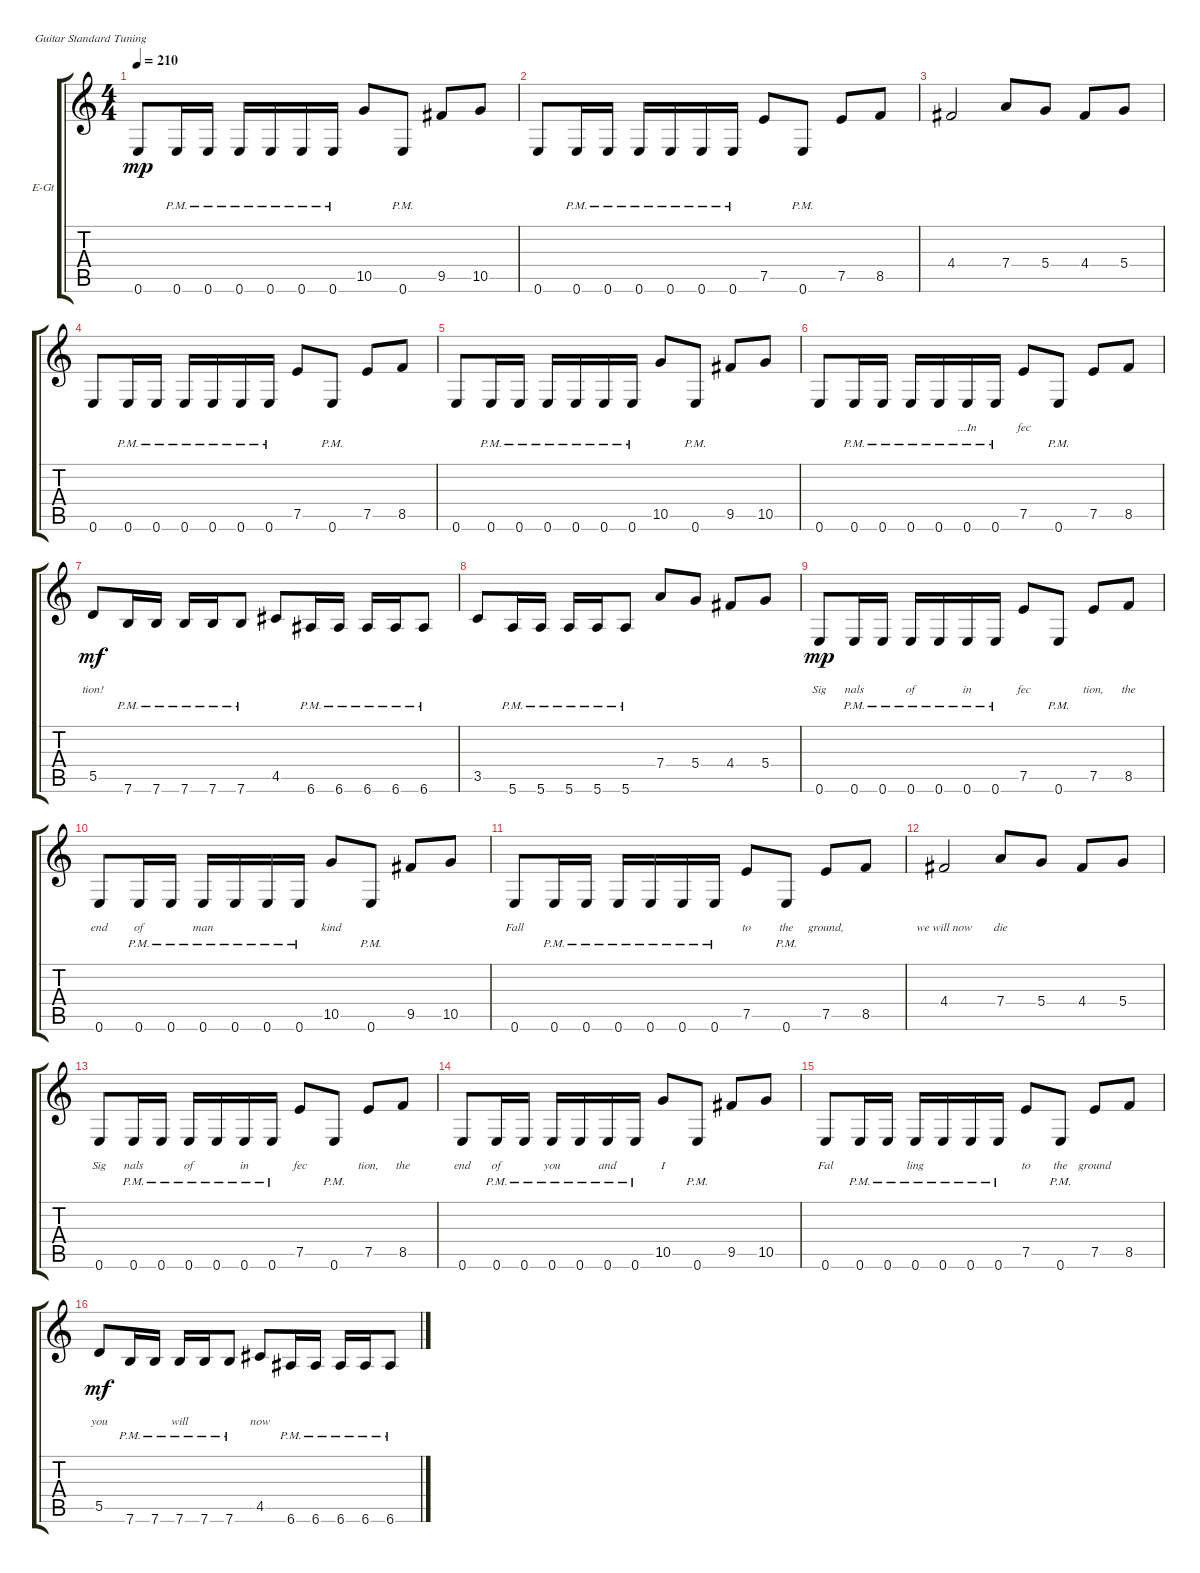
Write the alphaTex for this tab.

\bracketExtendMode groupsimilarinstruments
\firstSystemTrackNameOrientation horizontal
\otherSystemsTrackNameOrientation horizontal
\track ("Electric Guitar 2" "E-Gt") {instrument distortionguitar}
\staff {score tabs}
\tuning (E4 B3 G3 D3 A2 E2)
\ts (4 4)
\tempo 210
\clef g2
\ks c
0.6.8{lyrics (0 "") lyrics (1 "") lyrics (2 "") lyrics (3 "") lyrics (4 "") dy mp} 0.6{pm}.16{lyrics (0 "") lyrics (1 "") lyrics (2 "") lyrics (3 "") lyrics (4 "")} 0.6{pm}.16{lyrics (0 "") lyrics (1 "") lyrics (2 "") lyrics (3 "") lyrics (4 "")} 0.6{pm}.16 0.6{pm}.16 0.6{pm}.16 0.6{pm}.16 10.5.8 0.6{pm}.8 9.5.8 10.5.8 |
0.6.8{lyrics (0 "") lyrics (1 "") lyrics (2 "") lyrics (3 "") lyrics (4 "")} 0.6{pm}.16{lyrics (0 "") lyrics (1 "") lyrics (2 "") lyrics (3 "") lyrics (4 "")} 0.6{pm}.16{lyrics (0 "") lyrics (1 "") lyrics (2 "") lyrics (3 "") lyrics (4 "")} 0.6{pm}.16 0.6{pm}.16 0.6{pm}.16 0.6{pm}.16 7.5.8 0.6{pm}.8 7.5.8 8.5.8 |
4.4.2{lyrics (0 "") lyrics (1 "") lyrics (2 "") lyrics (3 "") lyrics (4 "")} 7.4.8{lyrics (0 "") lyrics (1 "") lyrics (2 "") lyrics (3 "") lyrics (4 "")} 5.4.8{lyrics (0 "") lyrics (1 "") lyrics (2 "") lyrics (3 "") lyrics (4 "")} 4.4.8 5.4.8 |
0.6.8{lyrics (0 "") lyrics (1 "") lyrics (2 "") lyrics (3 "") lyrics (4 "")} 0.6{pm}.16{lyrics (0 "") lyrics (1 "") lyrics (2 "") lyrics (3 "") lyrics (4 "")} 0.6{pm}.16{lyrics (0 "") lyrics (1 "") lyrics (2 "") lyrics (3 "") lyrics (4 "")} 0.6{pm}.16 0.6{pm}.16 0.6{pm}.16 0.6{pm}.16 7.5.8 0.6{pm}.8 7.5.8 8.5.8 |
0.6.8{lyrics (0 "") lyrics (1 "") lyrics (2 "") lyrics (3 "") lyrics (4 "")} 0.6{pm}.16{lyrics (0 "") lyrics (1 "") lyrics (2 "") lyrics (3 "") lyrics (4 "")} 0.6{pm}.16{lyrics (0 "") lyrics (1 "") lyrics (2 "") lyrics (3 "") lyrics (4 "")} 0.6{pm}.16 0.6{pm}.16 0.6{pm}.16 0.6{pm}.16 10.5.8 0.6{pm}.8 9.5.8 10.5.8 |
0.6.8{lyrics (0 "") lyrics (1 "") lyrics (2 "") lyrics (3 "") lyrics (4 "")} 0.6{pm}.16{lyrics (0 "") lyrics (1 "") lyrics (2 "") lyrics (3 "") lyrics (4 "")} 0.6{pm}.16{lyrics (0 "") lyrics (1 "") lyrics (2 "") lyrics (3 "") lyrics (4 "")} 0.6{pm}.16{lyrics (0 "") lyrics (1 "") lyrics (2 "") lyrics (3 "") lyrics (4 "")} 0.6{pm}.16{lyrics (0 "") lyrics (1 "") lyrics (2 "") lyrics (3 "") lyrics (4 "")} 0.6{pm}.16{lyrics (0 "") lyrics (1 "") lyrics (2 "") lyrics (3 "...In") lyrics (4 "")} 0.6{pm}.16{lyrics (0 "") lyrics (1 "") lyrics (2 "") lyrics (3 "") lyrics (4 "")} 7.5.8{lyrics (0 "") lyrics (1 "") lyrics (2 "") lyrics (3 "fec") lyrics (4 "")} 0.6{pm}.8{lyrics (0 "") lyrics (1 "") lyrics (2 "") lyrics (3 "") lyrics (4 "")} 7.5.8{lyrics (0 "") lyrics (1 "") lyrics (2 "") lyrics (3 "") lyrics (4 "")} 8.5.8{lyrics (0 "") lyrics (1 "") lyrics (2 "") lyrics (3 "") lyrics (4 "")} |
5.5.8{lyrics (0 "") lyrics (1 "") lyrics (2 "") lyrics (3 "tion!") lyrics (4 "") dy mf} 7.6{pm}.16{lyrics (0 "") lyrics (1 "") lyrics (2 "") lyrics (3 "") lyrics (4 "")} 7.6{pm}.16{lyrics (0 "") lyrics (1 "") lyrics (2 "") lyrics (3 "") lyrics (4 "")} 7.6{pm}.16{lyrics (0 "") lyrics (1 "") lyrics (2 "") lyrics (3 "") lyrics (4 "")} 7.6{pm}.16{lyrics (0 "") lyrics (1 "") lyrics (2 "") lyrics (3 "") lyrics (4 "")} 7.6{pm}.8{lyrics (0 "") lyrics (1 "") lyrics (2 "") lyrics (3 "") lyrics (4 "")} 4.5.8{lyrics (0 "") lyrics (1 "") lyrics (2 "") lyrics (3 "") lyrics (4 "")} 6.6{pm}.16{lyrics (0 "") lyrics (1 "") lyrics (2 "") lyrics (3 "") lyrics (4 "")} 6.6{pm}.16{lyrics (0 "") lyrics (1 "") lyrics (2 "") lyrics (3 "") lyrics (4 "")} 6.6{pm}.16{lyrics (0 "") lyrics (1 "") lyrics (2 "") lyrics (3 "") lyrics (4 "")} 6.6{pm}.16{lyrics (0 "") lyrics (1 "") lyrics (2 "") lyrics (3 "") lyrics (4 "")} 6.6{pm}.8{lyrics (0 "") lyrics (1 "") lyrics (2 "") lyrics (3 "") lyrics (4 "")} |
3.5.8{lyrics (0 "") lyrics (1 "") lyrics (2 "") lyrics (3 "") lyrics (4 "")} 5.6{pm}.16{lyrics (0 "") lyrics (1 "") lyrics (2 "") lyrics (3 "") lyrics (4 "")} 5.6{pm}.16{lyrics (0 "") lyrics (1 "") lyrics (2 "") lyrics (3 "") lyrics (4 "")} 5.6{pm}.16{lyrics (0 "") lyrics (1 "") lyrics (2 "") lyrics (3 "") lyrics (4 "")} 5.6{pm}.16{lyrics (0 "") lyrics (1 "") lyrics (2 "") lyrics (3 "") lyrics (4 "")} 5.6{pm}.8{lyrics (0 "") lyrics (1 "") lyrics (2 "") lyrics (3 "") lyrics (4 "")} 7.4.8{lyrics (0 "") lyrics (1 "") lyrics (2 "") lyrics (3 "") lyrics (4 "")} 5.4.8{lyrics (0 "") lyrics (1 "") lyrics (2 "") lyrics (3 "") lyrics (4 "")} 4.4.8{lyrics (0 "") lyrics (1 "") lyrics (2 "") lyrics (3 "") lyrics (4 "")} 5.4.8{lyrics (0 "") lyrics (1 "") lyrics (2 "") lyrics (3 "") lyrics (4 "")} |
0.6.8{lyrics (0 "") lyrics (1 "") lyrics (2 "") lyrics (3 "Sig") lyrics (4 "") dy mp} 0.6{pm}.16{lyrics (0 "") lyrics (1 "") lyrics (2 "") lyrics (3 "nals") lyrics (4 "")} 0.6{pm}.16{lyrics (0 "") lyrics (1 "") lyrics (2 "") lyrics (3 "") lyrics (4 "")} 0.6{pm}.16{lyrics (0 "") lyrics (1 "") lyrics (2 "") lyrics (3 "of") lyrics (4 "")} 0.6{pm}.16{lyrics (0 "") lyrics (1 "") lyrics (2 "") lyrics (3 "") lyrics (4 "")} 0.6{pm}.16{lyrics (0 "") lyrics (1 "") lyrics (2 "") lyrics (3 "in") lyrics (4 "")} 0.6{pm}.16{lyrics (0 "") lyrics (1 "") lyrics (2 "") lyrics (3 "") lyrics (4 "")} 7.5.8{lyrics (0 "") lyrics (1 "") lyrics (2 "") lyrics (3 "fec") lyrics (4 "")} 0.6{pm}.8{lyrics (0 "") lyrics (1 "") lyrics (2 "") lyrics (3 "") lyrics (4 "")} 7.5.8{lyrics (0 "") lyrics (1 "") lyrics (2 "") lyrics (3 "tion,") lyrics (4 "")} 8.5.8{lyrics (0 "") lyrics (1 "") lyrics (2 "") lyrics (3 "the") lyrics (4 "")} |
0.6.8{lyrics (0 "") lyrics (1 "") lyrics (2 "") lyrics (3 "end") lyrics (4 "")} 0.6{pm}.16{lyrics (0 "") lyrics (1 "") lyrics (2 "") lyrics (3 "of") lyrics (4 "")} 0.6{pm}.16{lyrics (0 "") lyrics (1 "") lyrics (2 "") lyrics (3 "") lyrics (4 "")} 0.6{pm}.16{lyrics (0 "") lyrics (1 "") lyrics (2 "") lyrics (3 "man") lyrics (4 "")} 0.6{pm}.16{lyrics (0 "") lyrics (1 "") lyrics (2 "") lyrics (3 "") lyrics (4 "")} 0.6{pm}.16{lyrics (0 "") lyrics (1 "") lyrics (2 "") lyrics (3 "") lyrics (4 "")} 0.6{pm}.16{lyrics (0 "") lyrics (1 "") lyrics (2 "") lyrics (3 "") lyrics (4 "")} 10.5.8{lyrics (0 "") lyrics (1 "") lyrics (2 "") lyrics (3 "kind") lyrics (4 "")} 0.6{pm}.8{lyrics (0 "") lyrics (1 "") lyrics (2 "") lyrics (3 "") lyrics (4 "")} 9.5.8{lyrics (0 "") lyrics (1 "") lyrics (2 "") lyrics (3 "") lyrics (4 "")} 10.5.8{lyrics (0 "") lyrics (1 "") lyrics (2 "") lyrics (3 "") lyrics (4 "")} |
0.6.8{lyrics (0 "") lyrics (1 "") lyrics (2 "") lyrics (3 "Fall") lyrics (4 "")} 0.6{pm}.16{lyrics (0 "") lyrics (1 "") lyrics (2 "") lyrics (3 "") lyrics (4 "")} 0.6{pm}.16{lyrics (0 "") lyrics (1 "") lyrics (2 "") lyrics (3 "") lyrics (4 "")} 0.6{pm}.16{lyrics (0 "") lyrics (1 "") lyrics (2 "") lyrics (3 "") lyrics (4 "")} 0.6{pm}.16{lyrics (0 "") lyrics (1 "") lyrics (2 "") lyrics (3 "") lyrics (4 "")} 0.6{pm}.16{lyrics (0 "") lyrics (1 "") lyrics (2 "") lyrics (3 "") lyrics (4 "")} 0.6{pm}.16{lyrics (0 "") lyrics (1 "") lyrics (2 "") lyrics (3 "") lyrics (4 "")} 7.5.8{lyrics (0 "") lyrics (1 "") lyrics (2 "") lyrics (3 "to") lyrics (4 "")} 0.6{pm}.8{lyrics (0 "") lyrics (1 "") lyrics (2 "") lyrics (3 "the") lyrics (4 "")} 7.5.8{lyrics (0 "") lyrics (1 "") lyrics (2 "") lyrics (3 "ground,") lyrics (4 "")} 8.5.8{lyrics (0 "") lyrics (1 "") lyrics (2 "") lyrics (3 "") lyrics (4 "")} |
4.4.2{lyrics (0 "") lyrics (1 "") lyrics (2 "") lyrics (3 "we will now") lyrics (4 "")} 7.4.8{lyrics (0 "") lyrics (1 "") lyrics (2 "") lyrics (3 "die") lyrics (4 "")} 5.4.8{lyrics (0 "") lyrics (1 "") lyrics (2 "") lyrics (3 "") lyrics (4 "")} 4.4.8{lyrics (0 "") lyrics (1 "") lyrics (2 "") lyrics (3 "") lyrics (4 "")} 5.4.8{lyrics (0 "") lyrics (1 "") lyrics (2 "") lyrics (3 "") lyrics (4 "")} |
0.6.8{lyrics (0 "") lyrics (1 "") lyrics (2 "") lyrics (3 "Sig") lyrics (4 "")} 0.6{pm}.16{lyrics (0 "") lyrics (1 "") lyrics (2 "") lyrics (3 "nals") lyrics (4 "")} 0.6{pm}.16{lyrics (0 "") lyrics (1 "") lyrics (2 "") lyrics (3 "") lyrics (4 "")} 0.6{pm}.16{lyrics (0 "") lyrics (1 "") lyrics (2 "") lyrics (3 "of") lyrics (4 "")} 0.6{pm}.16{lyrics (0 "") lyrics (1 "") lyrics (2 "") lyrics (3 "") lyrics (4 "")} 0.6{pm}.16{lyrics (0 "") lyrics (1 "") lyrics (2 "") lyrics (3 "in") lyrics (4 "")} 0.6{pm}.16{lyrics (0 "") lyrics (1 "") lyrics (2 "") lyrics (3 "") lyrics (4 "")} 7.5.8{lyrics (0 "") lyrics (1 "") lyrics (2 "") lyrics (3 "fec") lyrics (4 "")} 0.6{pm}.8{lyrics (0 "") lyrics (1 "") lyrics (2 "") lyrics (3 "") lyrics (4 "")} 7.5.8{lyrics (0 "") lyrics (1 "") lyrics (2 "") lyrics (3 "tion,") lyrics (4 "")} 8.5.8{lyrics (0 "") lyrics (1 "") lyrics (2 "") lyrics (3 "the") lyrics (4 "")} |
0.6.8{lyrics (0 "") lyrics (1 "") lyrics (2 "") lyrics (3 "end") lyrics (4 "")} 0.6{pm}.16{lyrics (0 "") lyrics (1 "") lyrics (2 "") lyrics (3 "of") lyrics (4 "")} 0.6{pm}.16{lyrics (0 "") lyrics (1 "") lyrics (2 "") lyrics (3 "") lyrics (4 "")} 0.6{pm}.16{lyrics (0 "") lyrics (1 "") lyrics (2 "") lyrics (3 "you") lyrics (4 "")} 0.6{pm}.16{lyrics (0 "") lyrics (1 "") lyrics (2 "") lyrics (3 "") lyrics (4 "")} 0.6{pm}.16{lyrics (0 "") lyrics (1 "") lyrics (2 "") lyrics (3 "and") lyrics (4 "")} 0.6{pm}.16{lyrics (0 "") lyrics (1 "") lyrics (2 "") lyrics (3 "") lyrics (4 "")} 10.5.8{lyrics (0 "") lyrics (1 "") lyrics (2 "") lyrics (3 "I") lyrics (4 "")} 0.6{pm}.8{lyrics (0 "") lyrics (1 "") lyrics (2 "") lyrics (3 "") lyrics (4 "")} 9.5.8{lyrics (0 "") lyrics (1 "") lyrics (2 "") lyrics (3 "") lyrics (4 "")} 10.5.8{lyrics (0 "") lyrics (1 "") lyrics (2 "") lyrics (3 "") lyrics (4 "")} |
0.6.8{lyrics (0 "") lyrics (1 "") lyrics (2 "") lyrics (3 "Fal") lyrics (4 "")} 0.6{pm}.16{lyrics (0 "") lyrics (1 "") lyrics (2 "") lyrics (3 "") lyrics (4 "")} 0.6{pm}.16{lyrics (0 "") lyrics (1 "") lyrics (2 "") lyrics (3 "") lyrics (4 "")} 0.6{pm}.16{lyrics (0 "") lyrics (1 "") lyrics (2 "") lyrics (3 "ling") lyrics (4 "")} 0.6{pm}.16{lyrics (0 "") lyrics (1 "") lyrics (2 "") lyrics (3 "") lyrics (4 "")} 0.6{pm}.16{lyrics (0 "") lyrics (1 "") lyrics (2 "") lyrics (3 "") lyrics (4 "")} 0.6{pm}.16{lyrics (0 "") lyrics (1 "") lyrics (2 "") lyrics (3 "") lyrics (4 "")} 7.5.8{lyrics (0 "") lyrics (1 "") lyrics (2 "") lyrics (3 "to") lyrics (4 "")} 0.6{pm}.8{lyrics (0 "") lyrics (1 "") lyrics (2 "") lyrics (3 "the") lyrics (4 "")} 7.5.8{lyrics (0 "") lyrics (1 "") lyrics (2 "") lyrics (3 "ground") lyrics (4 "")} 8.5.8{lyrics (0 "") lyrics (1 "") lyrics (2 "") lyrics (3 "") lyrics (4 "")} |
5.5.8{lyrics (0 "") lyrics (1 "") lyrics (2 "") lyrics (3 "you") lyrics (4 "") dy mf} 7.6{pm}.16{lyrics (0 "") lyrics (1 "") lyrics (2 "") lyrics (3 "") lyrics (4 "")} 7.6{pm}.16{lyrics (0 "") lyrics (1 "") lyrics (2 "") lyrics (3 "") lyrics (4 "")} 7.6{pm}.16{lyrics (0 "") lyrics (1 "") lyrics (2 "") lyrics (3 "will") lyrics (4 "")} 7.6{pm}.16{lyrics (0 "") lyrics (1 "") lyrics (2 "") lyrics (3 "") lyrics (4 "")} 7.6{pm}.8{lyrics (0 "") lyrics (1 "") lyrics (2 "") lyrics (3 "") lyrics (4 "")} 4.5.8{lyrics (0 "") lyrics (1 "") lyrics (2 "") lyrics (3 "now") lyrics (4 "")} 6.6{pm}.16{lyrics (0 "") lyrics (1 "") lyrics (2 "") lyrics (3 "") lyrics (4 "")} 6.6{pm}.16{lyrics (0 "") lyrics (1 "") lyrics (2 "") lyrics (3 "") lyrics (4 "")} 6.6{pm}.16{lyrics (0 "") lyrics (1 "") lyrics (2 "") lyrics (3 "") lyrics (4 "")} 6.6{pm}.16{lyrics (0 "") lyrics (1 "") lyrics (2 "") lyrics (3 "") lyrics (4 "")} 6.6{pm}.8{lyrics (0 "") lyrics (1 "") lyrics (2 "") lyrics (3 "") lyrics (4 "")}
